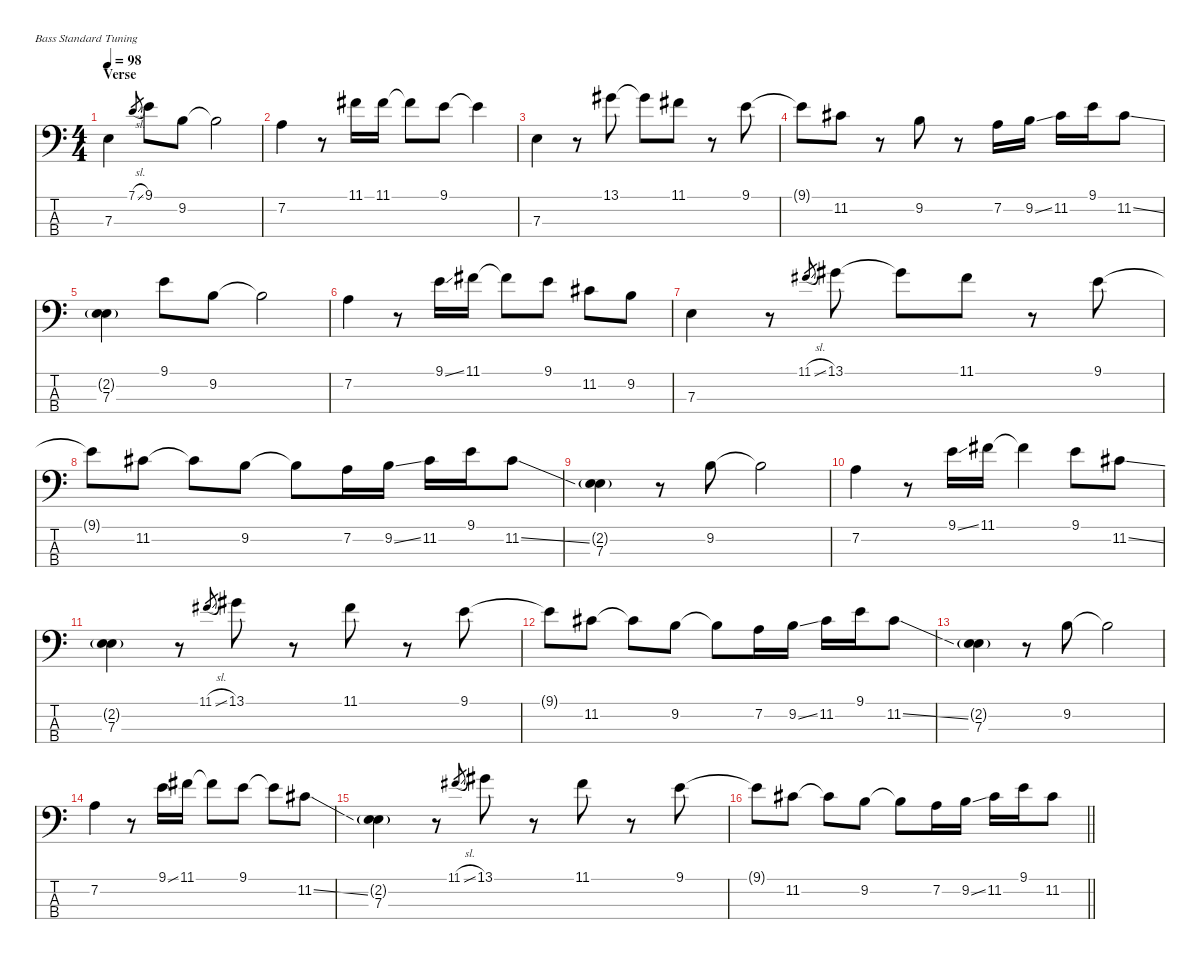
\defaultSystemsLayout 4
\hideDynamics
\bracketExtendMode nobrackets
\singleTrackTrackNamePolicy hidden
\multiTrackTrackNamePolicy hidden
\firstSystemTrackNameMode fullname
\firstSystemTrackNameOrientation horizontal
\otherSystemsTrackNameOrientation horizontal
\track ("Bass" "el.bs.") {instrument electricbassfinger}
\staff {score tabs}
\tuning (G2 D2 A1 E1)
\ts (4 4)
\section ("" "Verse")
\tempo 98
\clef f4
\ks c
7.3.4{dy f beam Down} 7.1{sl}.8{gr dy mp beam Up} 9.1.8{dy f beam Down} 9.2.8{beam Down} 9.2{t}.2{beam Down} |
7.2.4{beam Down} r.8{beam Down} 11.1{acc #}.16{beam Down} 11.1{acc #}.16{beam Down} 11.1{t acc #}.8{beam Down} 9.1.8{beam Down} 9.1{t}.4{beam Down} |
7.3.4{beam Down} r.8{beam Down} 13.1{acc #}.8{beam Down} 13.1{t acc #}.8{beam Down} 11.1{acc #}.8{beam Down} r.8{beam Down} 9.1.8{beam Down} |
9.1{t}.8{beam Down} 11.2{acc #}.8{beam Down} r.8{beam Down} 9.2.8{beam Down} r.8{beam Down} 7.2.16{beam Down} 9.2{ss}.16{beam Down} 11.2{acc #}.16{beam Down} 9.1.16{beam Down} 11.2{ss acc #}.8{beam Down} |
(2.2{g} 7.3).4{beam Down} 9.1.8{beam Down} 9.2.8{beam Down} 9.2{t}.2{beam Down} |
7.2.4{beam Down} r.8{beam Down} 9.1{ss}.16{beam Down} 11.1{acc #}.16{beam Down} 11.1{t acc #}.8{beam Down} 9.1.8{beam Down} 11.2{acc #}.8{beam Down} 9.2.8{beam Down} |
7.3.4{beam Down} r.8{beam Down} 11.1{sl acc #}.8{gr dy mp beam Up} 13.1{acc #}.8{dy f beam Down} 13.1{t acc #}.8{beam Down} 11.1{acc #}.8{beam Down} r.8{beam Down} 9.1.8{beam Down} |
9.1{t}.8{beam Down} 11.2{acc #}.8{beam Down} 11.2{t acc #}.8{beam Down} 9.2.8{beam Down} 9.2{t}.8{beam Down} 7.2.16{beam Down} 9.2{ss}.16{beam Down} 11.2{acc #}.16{beam Down} 9.1.16{beam Down} 11.2{ss acc #}.8{beam Down} |
(2.2{g} 7.3).4{beam Down} r.8{beam Down} 9.2.8{beam Down} 9.2{t}.2{beam Down} |
7.2.4{beam Down} r.8{beam Down} 9.1{ss}.16{beam Down} 11.1{acc #}.16{beam Down} 11.1{t acc #}.4{beam Down} 9.1.8{beam Down} 11.2{ss acc #}.8{beam Down} |
(2.2{g} 7.3).4{beam Down} r.8{beam Down} 11.1{sl acc #}.8{gr dy mp beam Up} 13.1{acc #}.8{dy f beam Down} r.8{beam Down} 11.1{acc #}.8{beam Down} r.8{beam Down} 9.1.8{beam Down} |
9.1{t}.8{beam Down} 11.2{acc #}.8{beam Down} 11.2{t acc #}.8{beam Down} 9.2.8{beam Down} 9.2{t}.8{beam Down} 7.2.16{beam Down} 9.2{ss}.16{beam Down} 11.2{acc #}.16{beam Down} 9.1.16{beam Down} 11.2{ss acc #}.8{beam Down} |
(2.2{g} 7.3).4{beam Down} r.8{beam Down} 9.2.8{beam Down} 9.2{t}.2{beam Down} |
7.2.4{beam Down} r.8{beam Down} 9.1{ss}.16{beam Down} 11.1{acc #}.16{beam Down} 11.1{t acc #}.8{beam Down} 9.1.8{beam Down} 9.1{t}.8{beam Down} 11.2{ss acc #}.8{beam Down} |
(2.2{g} 7.3).4{beam Down} r.8{beam Down} 11.1{sl acc #}.8{gr dy mp beam Up} 13.1{acc #}.8{dy f beam Down} r.8{beam Down} 11.1{acc #}.8{beam Down} r.8{beam Down} 9.1.8{beam Down} |
\barLineRight lightlight
9.1{t}.8{beam Down} 11.2{acc #}.8{beam Down} 11.2{t acc #}.8{beam Down} 9.2.8{beam Down} 9.2{t}.8{beam Down} 7.2.16{beam Down} 9.2{ss}.16{beam Down} 11.2{acc #}.16{beam Down} 9.1.16{beam Down} 11.2{acc #}.8{beam Down}
